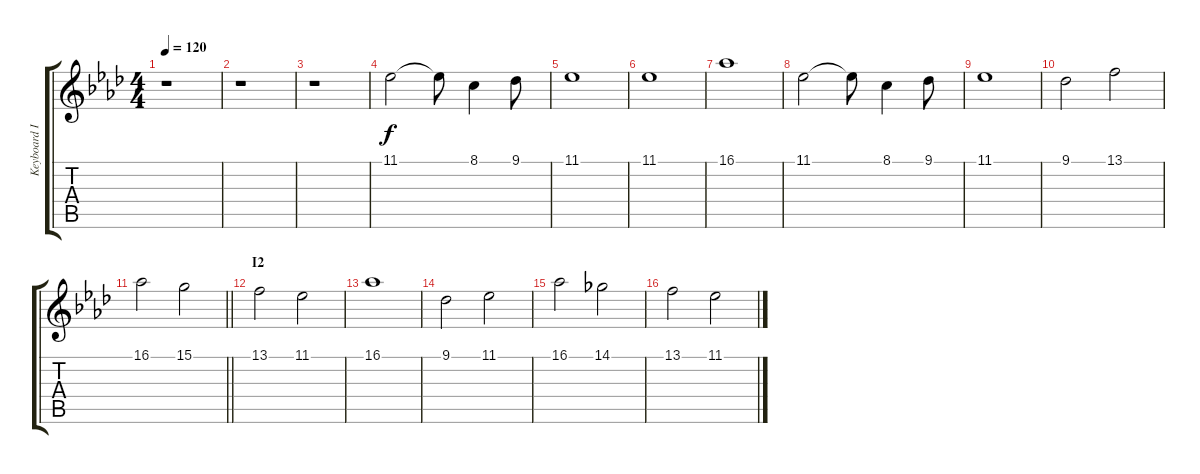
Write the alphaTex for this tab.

\track ("Keyboard IV" "Keyboard I") {instrument tubularbells}
\staff {score tabs}
\tuning (E4 B3 G3 D3 A2 E2) {hide}
\ts (4 4)
\tempo 120
\clef g2
\ks ab
r.1{dy f} |
r.1 |
r.1 |
11.1.2 11.1{t}.8 8.1.4 9.1.8 |
11.1.1 |
11.1.1 |
16.1.1 |
11.1.2 11.1{t}.8 8.1.4 9.1.8 |
11.1.1 |
9.1.2 13.1.2 |
\barLineRight lightlight
16.1.2 15.1.2 |
\section ("" "I2")
13.1.2 11.1.2 |
16.1.1 |
9.1.2 11.1.2 |
16.1.2 14.1.2 |
13.1.2 11.1.2
